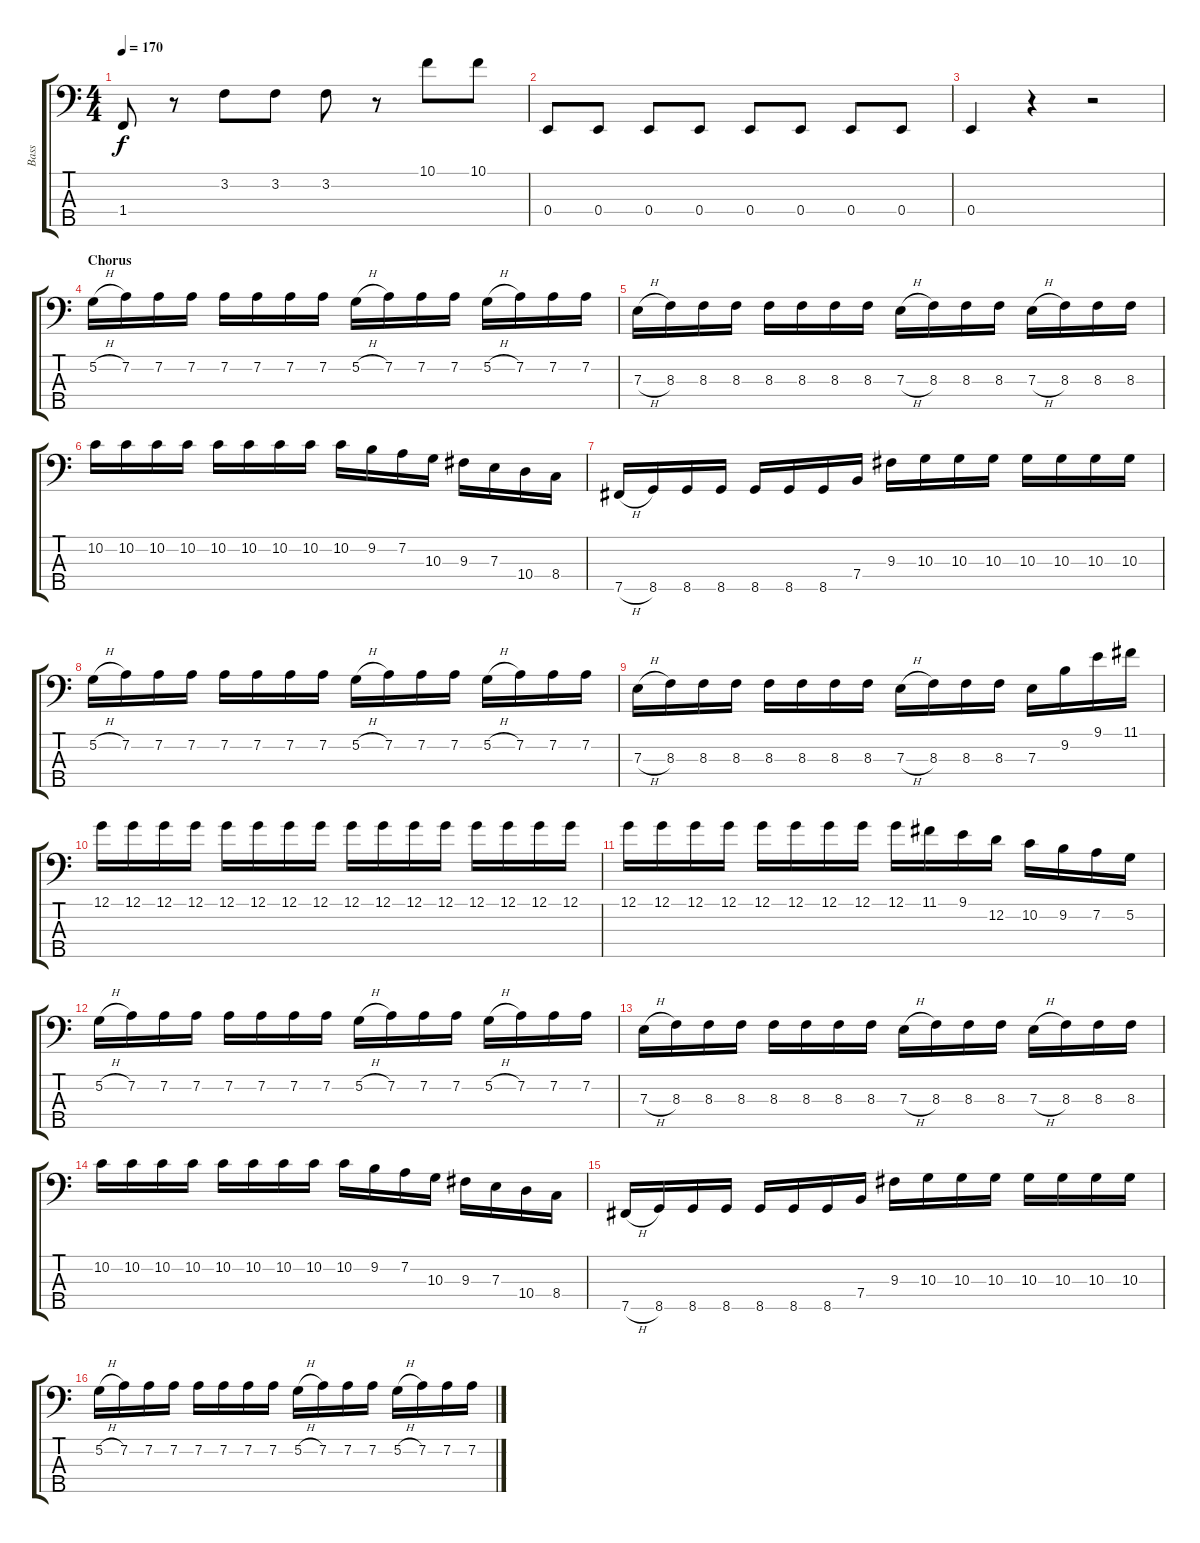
\track ("Bass" "Bass") {instrument electricbassfinger}
\staff {score tabs}
\tuning (G2 D2 A1 E1 B0) {hide}
\ts (4 4)
\tempo 170
\clef f4
\ks c
1.4.8{dy f} r.8 3.2.8 3.2.8 3.2.8 r.8 10.1.8 10.1.8 |
0.4.8 0.4.8 0.4.8 0.4.8 0.4.8 0.4.8 0.4.8 0.4.8 |
0.4.4 r.4 r.2 |
\section ("" "Chorus")
5.2{h}.16 7.2.16 7.2.16 7.2.16 7.2.16 7.2.16 7.2.16 7.2.16 5.2{h}.16 7.2.16 7.2.16 7.2.16 5.2{h}.16 7.2.16 7.2.16 7.2.16 |
7.3{h}.16 8.3.16 8.3.16 8.3.16 8.3.16 8.3.16 8.3.16 8.3.16 7.3{h}.16 8.3.16 8.3.16 8.3.16 7.3{h}.16 8.3.16 8.3.16 8.3.16 |
10.2.16 10.2.16 10.2.16 10.2.16 10.2.16 10.2.16 10.2.16 10.2.16 10.2.16 9.2.16 7.2.16 10.3.16 9.3.16 7.3.16 10.4.16 8.4.16 |
7.5{h}.16 8.5.16 8.5.16 8.5.16 8.5.16 8.5.16 8.5.16 7.4.16 9.3.16 10.3.16 10.3.16 10.3.16 10.3.16 10.3.16 10.3.16 10.3.16 |
5.2{h}.16 7.2.16 7.2.16 7.2.16 7.2.16 7.2.16 7.2.16 7.2.16 5.2{h}.16 7.2.16 7.2.16 7.2.16 5.2{h}.16 7.2.16 7.2.16 7.2.16 |
7.3{h}.16 8.3.16 8.3.16 8.3.16 8.3.16 8.3.16 8.3.16 8.3.16 7.3{h}.16 8.3.16 8.3.16 8.3.16 7.3.16 9.2.16 9.1.16 11.1.16 |
12.1.16 12.1.16 12.1.16 12.1.16 12.1.16 12.1.16 12.1.16 12.1.16 12.1.16 12.1.16 12.1.16 12.1.16 12.1.16 12.1.16 12.1.16 12.1.16 |
12.1.16 12.1.16 12.1.16 12.1.16 12.1.16 12.1.16 12.1.16 12.1.16 12.1.16 11.1.16 9.1.16 12.2.16 10.2.16 9.2.16 7.2.16 5.2.16 |
5.2{h}.16 7.2.16 7.2.16 7.2.16 7.2.16 7.2.16 7.2.16 7.2.16 5.2{h}.16 7.2.16 7.2.16 7.2.16 5.2{h}.16 7.2.16 7.2.16 7.2.16 |
7.3{h}.16 8.3.16 8.3.16 8.3.16 8.3.16 8.3.16 8.3.16 8.3.16 7.3{h}.16 8.3.16 8.3.16 8.3.16 7.3{h}.16 8.3.16 8.3.16 8.3.16 |
10.2.16 10.2.16 10.2.16 10.2.16 10.2.16 10.2.16 10.2.16 10.2.16 10.2.16 9.2.16 7.2.16 10.3.16 9.3.16 7.3.16 10.4.16 8.4.16 |
7.5{h}.16 8.5.16 8.5.16 8.5.16 8.5.16 8.5.16 8.5.16 7.4.16 9.3.16 10.3.16 10.3.16 10.3.16 10.3.16 10.3.16 10.3.16 10.3.16 |
5.2{h}.16 7.2.16 7.2.16 7.2.16 7.2.16 7.2.16 7.2.16 7.2.16 5.2{h}.16 7.2.16 7.2.16 7.2.16 5.2{h}.16 7.2.16 7.2.16 7.2.16
